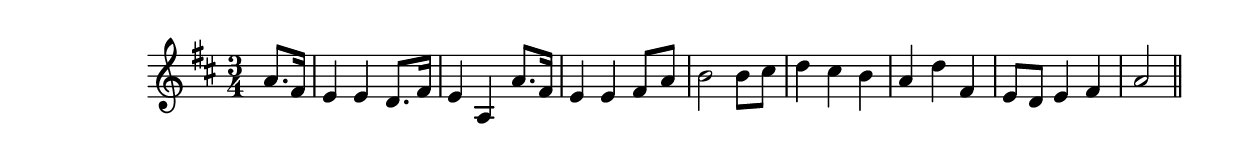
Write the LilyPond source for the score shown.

\version "2.19.49"
%{\header {
  title = "Venus theme from The Planets"
  composer = "Holst"
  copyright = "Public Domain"
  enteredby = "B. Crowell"
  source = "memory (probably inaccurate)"
}%}
\score{{\key d \major
\time 3/4
%{\tempo 4=90
%}\relative a' {
\partial 4
a8. fis16 | e4 e4 d8. fis16 | e4 a, a'8. fis16 | e4 e fis8 a | b2 b8 cis |
d4 cis b | a d fis, | e8 d e4 fis | a2 
\bar "||"
}
}}